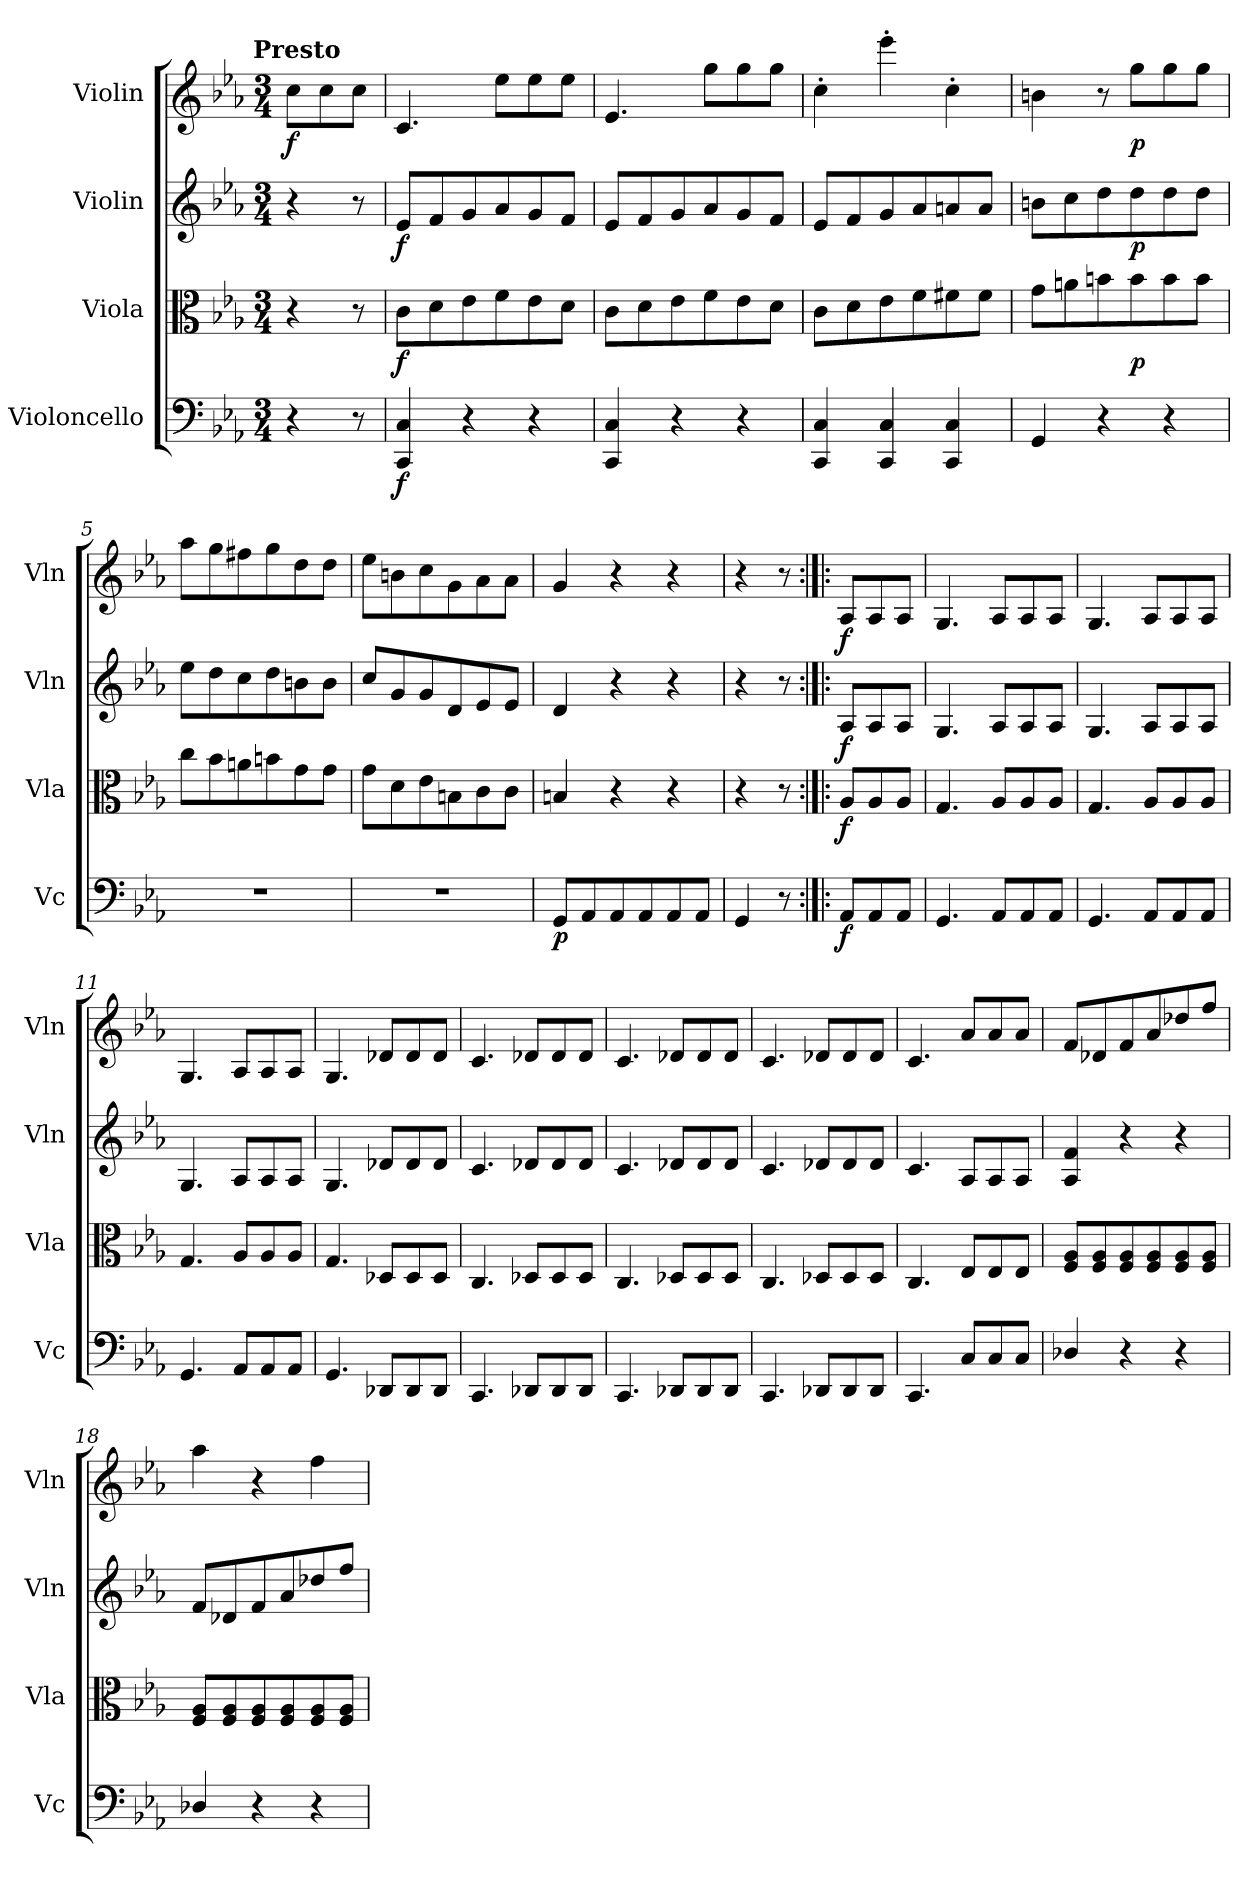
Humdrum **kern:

**kern	**dynam	**kern	**dynam	**kern	**dynam	**kern	**dynam
*part4	*part4	*part3	*part3	*part2	*part2	*part1	*part1
*staff4	*staff4	*staff3	*staff3	*staff2	*staff2	*staff1	*staff1
*I"Violoncello	*	*I"Viola	*	*I"Violin	*	*I"Violin	*
*I'Vc	*	*I'Vla	*	*I'Vln	*	*I'Vln	*
*clefF4	*	*clefC3	*	*clefG2	*	*clefG2	*
*k[b-e-a-]	*	*k[b-e-a-]	*	*k[b-e-a-]	*	*k[b-e-a-]	*
!!LO:TX:omd:t=Presto
*M3/4	*	*M3/4	*	*M3/4	*	*M3/4	*
*MM240	*	*MM240	*	*MM240	*	*MM240	*
=	=	=	=	=	=	=	=
4r	.	4r	.	4r	.	8cc\L	f
.	.	.	.	.	.	8cc\	.
8r	.	8r	.	8r	.	8cc\J	.
=1	=1	=1	=1	=1	=1	=1	=1
4CC/ 4C/	f	8c\L	f	8e-/L	f	4.c/	.
.	.	8d\	.	8f/	.	.	.
4r	.	8e-\	.	8g/	.	.	.
.	.	8f\	.	8a-/	.	8ee-\L	.
4r	.	8e-\	.	8g/	.	8ee-\	.
.	.	8d\J	.	8f/J	.	8ee-\J	.
=2	=2	=2	=2	=2	=2	=2	=2
4CC/ 4C/	.	8c\L	.	8e-/L	.	4.e-/	.
.	.	8d\	.	8f/	.	.	.
4r	.	8e-\	.	8g/	.	.	.
.	.	8f\	.	8a-/	.	8gg\L	.
4r	.	8e-\	.	8g/	.	8gg\	.
.	.	8d\J	.	8f/J	.	8gg\J	.
=3	=3	=3	=3	=3	=3	=3	=3
4CC/ 4C/	.	8c\L	.	8e-/L	.	4cc'\	.
.	.	8d\	.	8f/	.	.	.
4CC/ 4C/	.	8e-\	.	8g/	.	4eee-'\	.
.	.	8f\	.	8a-/	.	.	.
4CC/ 4C/	.	8f#X\	.	8an/	.	4cc'\	.
.	.	8f#\J	.	8a/J	.	.	.
=4	=4	=4	=4	=4	=4	=4	=4
4GG/	.	8g\L	.	8bn\L	.	4bn\	.
.	.	8an\	.	8cc\	.	.	.
4r	.	8bn\	.	8dd\	.	8r	.
.	.	8b\	p	8dd\	p	8gg\L	p
4r	.	8b\	.	8dd\	.	8gg\	.
.	.	8b\J	.	8dd\J	.	8gg\J	.
=5	=5	=5	=5	=5	=5	=5	=5
2.r	.	8cc\L	.	8ee-\L	.	8aa-\L	.
.	.	8b-\	.	8dd\	.	8gg\	.
.	.	8an\	.	8cc\	.	8ff#X\	.
.	.	8bn\	.	8dd\	.	8gg\	.
.	.	8g\	.	8bn\	.	8dd\	.
.	.	8g\J	.	8b\J	.	8dd\J	.
=6	=6	=6	=6	=6	=6	=6	=6
2.r	.	8g\L	.	8cc/L	.	8ee-\L	.
.	.	8d\	.	8g/	.	8bn\	.
.	.	8e-\	.	8g/	.	8cc\	.
.	.	8Bn\	.	8d/	.	8g\	.
.	.	8c\	.	8e-/	.	8a-\	.
.	.	8c\J	.	8e-/J	.	8a-\J	.
=7	=7	=7	=7	=7	=7	=7	=7
8GG/L	p	4Bn/	.	4d/	.	4g/	.
8AA-/	.	.	.	.	.	.	.
8AA-/	.	4r	.	4r	.	4r	.
8AA-/	.	.	.	.	.	.	.
8AA-/	.	4r	.	4r	.	4r	.
8AA-/J	.	.	.	.	.	.	.
=8	=8	=8	=8	=8	=8	=8	=8
4GG/	.	4r	.	4r	.	4r	.
8r	.	8r	.	8r	.	8r	.
=:|!|:	=:|!|:	=:|!|:	=:|!|:	=:|!|:	=:|!|:	=:|!|:	=:|!|:
8AA-/L	f	8A-/L	f	8A-/L	f	8A-/L	f
8AA-/	.	8A-/	.	8A-/	.	8A-/	.
8AA-/J	.	8A-/J	.	8A-/J	.	8A-/J	.
=9	=9	=9	=9	=9	=9	=9	=9
4.GG/	.	4.G/	.	4.G/	.	4.G/	.
8AA-/L	.	8A-/L	.	8A-/L	.	8A-/L	.
8AA-/	.	8A-/	.	8A-/	.	8A-/	.
8AA-/J	.	8A-/J	.	8A-/J	.	8A-/J	.
=10	=10	=10	=10	=10	=10	=10	=10
4.GG/	.	4.G/	.	4.G/	.	4.G/	.
8AA-/L	.	8A-/L	.	8A-/L	.	8A-/L	.
8AA-/	.	8A-/	.	8A-/	.	8A-/	.
8AA-/J	.	8A-/J	.	8A-/J	.	8A-/J	.
=11	=11	=11	=11	=11	=11	=11	=11
4.GG/	.	4.G/	.	4.G/	.	4.G/	.
8AA-/L	.	8A-/L	.	8A-/L	.	8A-/L	.
8AA-/	.	8A-/	.	8A-/	.	8A-/	.
8AA-/J	.	8A-/J	.	8A-/J	.	8A-/J	.
=12	=12	=12	=12	=12	=12	=12	=12
4.GG/	.	4.G/	.	4.G/	.	4.G/	.
8DD-X/L	.	8D-X/L	.	8d-X/L	.	8d-X/L	.
8DD-/	.	8D-/	.	8d-/	.	8d-/	.
8DD-/J	.	8D-/J	.	8d-/J	.	8d-/J	.
=13	=13	=13	=13	=13	=13	=13	=13
4.CC/	.	4.C/	.	4.c/	.	4.c/	.
8DD-X/L	.	8D-X/L	.	8d-X/L	.	8d-X/L	.
8DD-/	.	8D-/	.	8d-/	.	8d-/	.
8DD-/J	.	8D-/J	.	8d-/J	.	8d-/J	.
=14	=14	=14	=14	=14	=14	=14	=14
4.CC/	.	4.C/	.	4.c/	.	4.c/	.
8DD-X/L	.	8D-X/L	.	8d-X/L	.	8d-X/L	.
8DD-/	.	8D-/	.	8d-/	.	8d-/	.
8DD-/J	.	8D-/J	.	8d-/J	.	8d-/J	.
=15	=15	=15	=15	=15	=15	=15	=15
4.CC/	.	4.C/	.	4.c/	.	4.c/	.
8DD-X/L	.	8D-X/L	.	8d-X/L	.	8d-X/L	.
8DD-/	.	8D-/	.	8d-/	.	8d-/	.
8DD-/J	.	8D-/J	.	8d-/J	.	8d-/J	.
=16	=16	=16	=16	=16	=16	=16	=16
4.CC/	.	4.C/	.	4.c/	.	4.c/	.
8C/L	.	8E-/L	.	8A-/L	.	8a-/L	.
8C/	.	8E-/	.	8A-/	.	8a-/	.
8C/J	.	8E-/J	.	8A-/J	.	8a-/J	.
=17	=17	=17	=17	=17	=17	=17	=17
4D-X/	.	8F/ 8A-/L	.	4A-/ 4f/	.	8f/L	.
.	.	8F/ 8A-/	.	.	.	8d-X/	.
4r	.	8F/ 8A-/	.	4r	.	8f/	.
.	.	8F/ 8A-/	.	.	.	8a-/	.
4r	.	8F/ 8A-/	.	4r	.	8dd-X/	.
.	.	8F/ 8A-/J	.	.	.	8ff/J	.
=18	=18	=18	=18	=18	=18	=18	=18
4D-X/	.	8F/ 8A-/L	.	8f/L	.	4aa-\	.
.	.	8F/ 8A-/	.	8d-X/	.	.	.
4r	.	8F/ 8A-/	.	8f/	.	4r	.
.	.	8F/ 8A-/	.	8a-/	.	.	.
4r	.	8F/ 8A-/	.	8dd-X/	.	4ff\	.
.	.	8F/ 8A-/J	.	8ff/J	.	.	.
=	=	=	=	=	=	=	=
*-	*-	*-	*-	*-	*-	*-	*-
